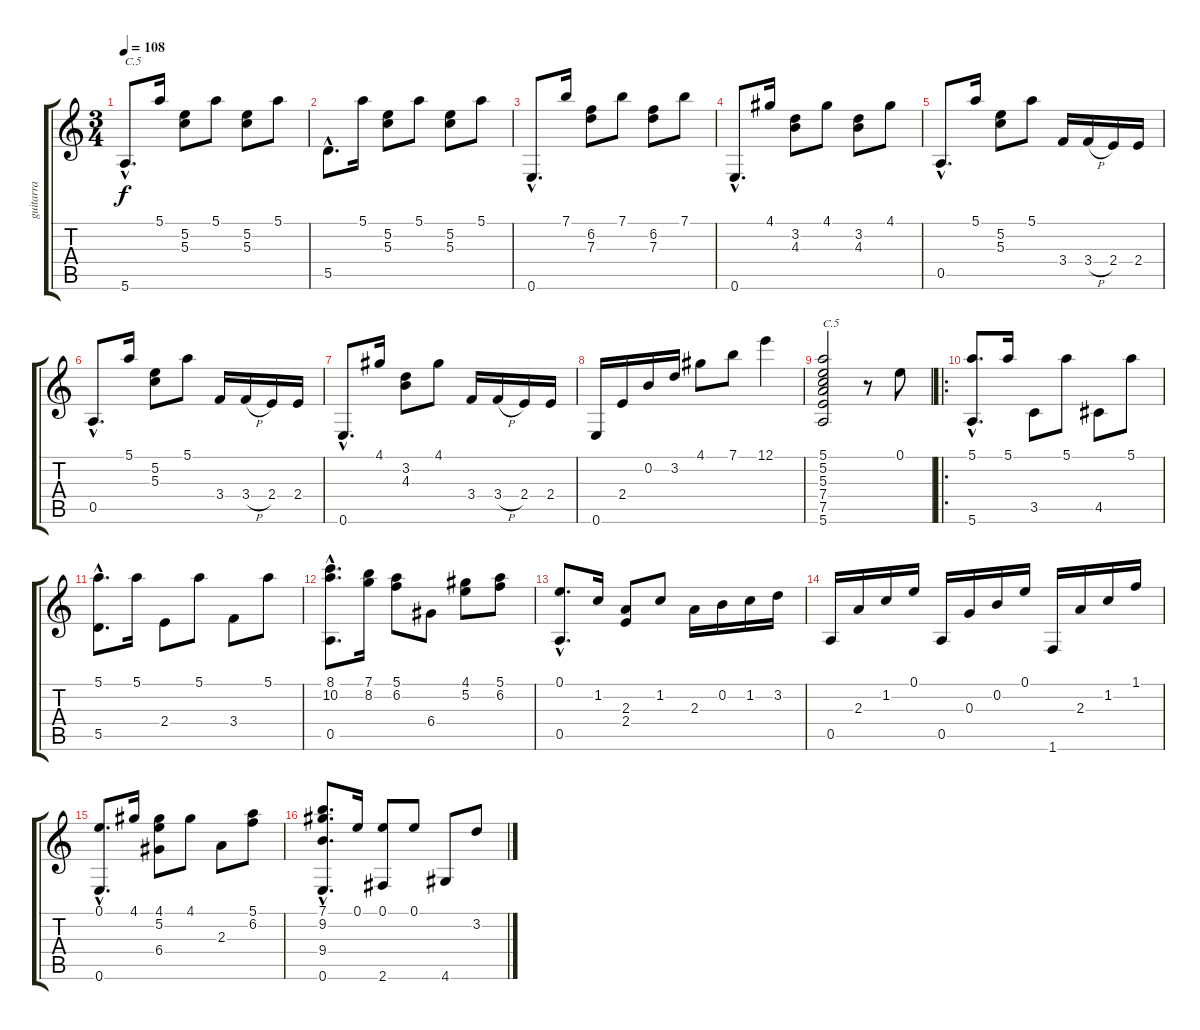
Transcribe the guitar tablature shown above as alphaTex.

\track ("guitarra       " "guitarra  ") {instrument acousticguitarnylon}
\staff {score tabs}
\tuning (E4 B3 G3 D3 A2 E2) {hide}
\ts (3 4)
\tempo 108
\clef g2
\ks c
5.6{hac}.8{d txt "C.5" dy f instrument acousticguitarnylon} 5.1.16 (5.2 5.3).8 5.1.8 (5.2 5.3).8 5.1.8 |
5.5{hac}.8{d} 5.1.16 (5.2 5.3).8 5.1.8 (5.2 5.3).8 5.1.8 |
0.6{hac}.8{d} 7.1.16 (6.2 7.3).8 7.1.8 (6.2 7.3).8 7.1.8 |
0.6{hac}.8{d} 4.1.16 (3.2 4.3).8 4.1.8 (3.2 4.3).8 4.1.8 |
0.5{hac}.8{d} 5.1.16 (5.2 5.3).8 5.1.8 3.4.16 3.4{h}.16 2.4.16 2.4.16 |
0.5{hac}.8{d} 5.1.16 (5.2 5.3).8 5.1.8 3.4.16 3.4{h}.16 2.4.16 2.4.16 |
0.6{hac}.8{d} 4.1.16 (3.2 4.3).8 4.1.8 3.4.16 3.4{h}.16 2.4.16 2.4.16 |
0.6.16 2.4.16 0.2.16 3.2.16 4.1.8 7.1.8 12.1.4 |
(5.1 5.2 5.3 7.4 7.5 5.6).2{txt "C.5"} r.8 0.1.8 |
\ro
(5.1{hac} 5.6{hac}).8{d} 5.1.16 3.5.8 5.1.8 4.5.8 5.1.8 |
(5.1{hac} 5.5{hac}).8{d} 5.1.16 2.4.8 5.1.8 3.4.8 5.1.8 |
(8.1{hac} 10.2{hac} 0.5{hac}).8{d} (7.1 8.2).16 (5.1 6.2).8 6.4.8 (4.1 5.2).8 (5.1 6.2).8 |
(0.1{hac} 0.5{hac}).8{d} 1.2.16 (2.3 2.4).8 1.2.8 2.3.16 0.2.16 1.2.16 3.2.16 |
0.5.16 2.3.16 1.2.16 0.1.16 0.5.16 0.3.16 0.2.16 0.1.16 1.6.16 2.3.16 1.2.16 1.1.16 |
(0.1{hac} 0.6{hac}).8{d} 4.1.16 (4.1 5.2 6.4).8 4.1.8 2.3.8 (5.1 6.2).8 |
(7.1{hac} 9.2{hac} 9.4{hac} 0.6{hac}).8{d} 0.1.16 (0.1 2.6).8 0.1.8 4.6.8 3.2.8
